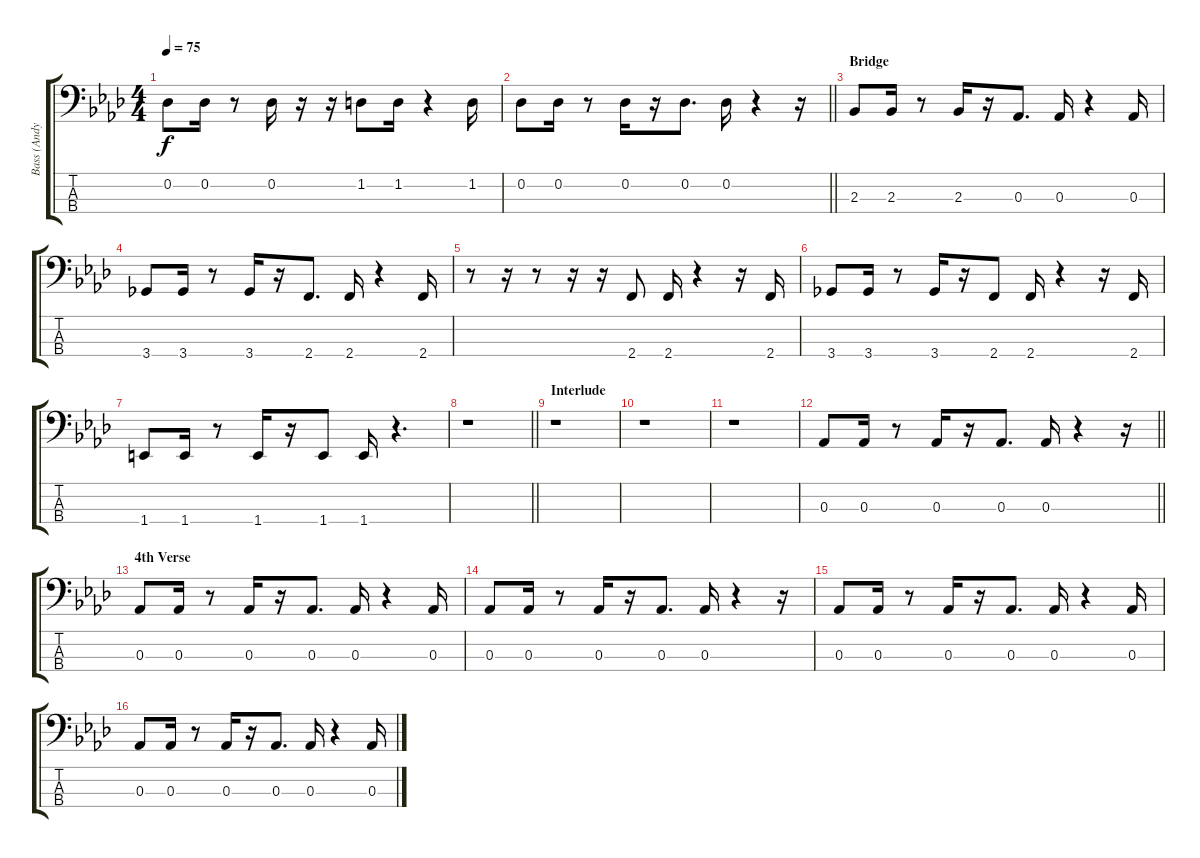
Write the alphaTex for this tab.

\track ("Bass (Andy)" "Bass (Andy") {instrument electricbassfinger}
\staff {score tabs}
\tuning (Gb2 Db2 Ab1 Eb1) {hide}
\ts (4 4)
\tempo 75
\clef f4
\ks fminor
0.2.8{dy f} 0.2.16 r.8 0.2.16 r.16 r.16 1.2.8 1.2.16 r.4 1.2.16 |
\barLineRight lightlight
0.2.8 0.2.16 r.8 0.2.16 r.16 0.2.8{d} 0.2.16 r.4 r.16 |
\section ("" "Bridge")
2.3.8 2.3.16 r.8 2.3.16 r.16 0.3.8{d} 0.3.16 r.4 0.3.16 |
3.4.8 3.4.16 r.8 3.4.16 r.16 2.4.8{d} 2.4.16 r.4 2.4.16 |
r.8 r.16 r.8 r.16 r.16 2.4.8 2.4.16 r.4 r.16 2.4.16 |
3.4.8 3.4.16 r.8 3.4.16 r.16 2.4.8 2.4.16 r.4 r.16 2.4.16 |
1.4.8 1.4.16 r.8 1.4.16 r.16 1.4.8 1.4.16 r.4{d} |
\barLineRight lightlight
r.1 |
\section ("" "Interlude")
r.1 |
r.1 |
r.1 |
\barLineRight lightlight
0.3.8 0.3.16 r.8 0.3.16 r.16 0.3.8{d} 0.3.16 r.4 r.16 |
\section ("" "4th Verse")
0.3.8 0.3.16 r.8 0.3.16 r.16 0.3.8{d} 0.3.16 r.4 0.3.16 |
0.3.8 0.3.16 r.8 0.3.16 r.16 0.3.8{d} 0.3.16 r.4 r.16 |
0.3.8 0.3.16 r.8 0.3.16 r.16 0.3.8{d} 0.3.16 r.4 0.3.16 |
0.3.8 0.3.16 r.8 0.3.16 r.16 0.3.8{d} 0.3.16 r.4 0.3.16
